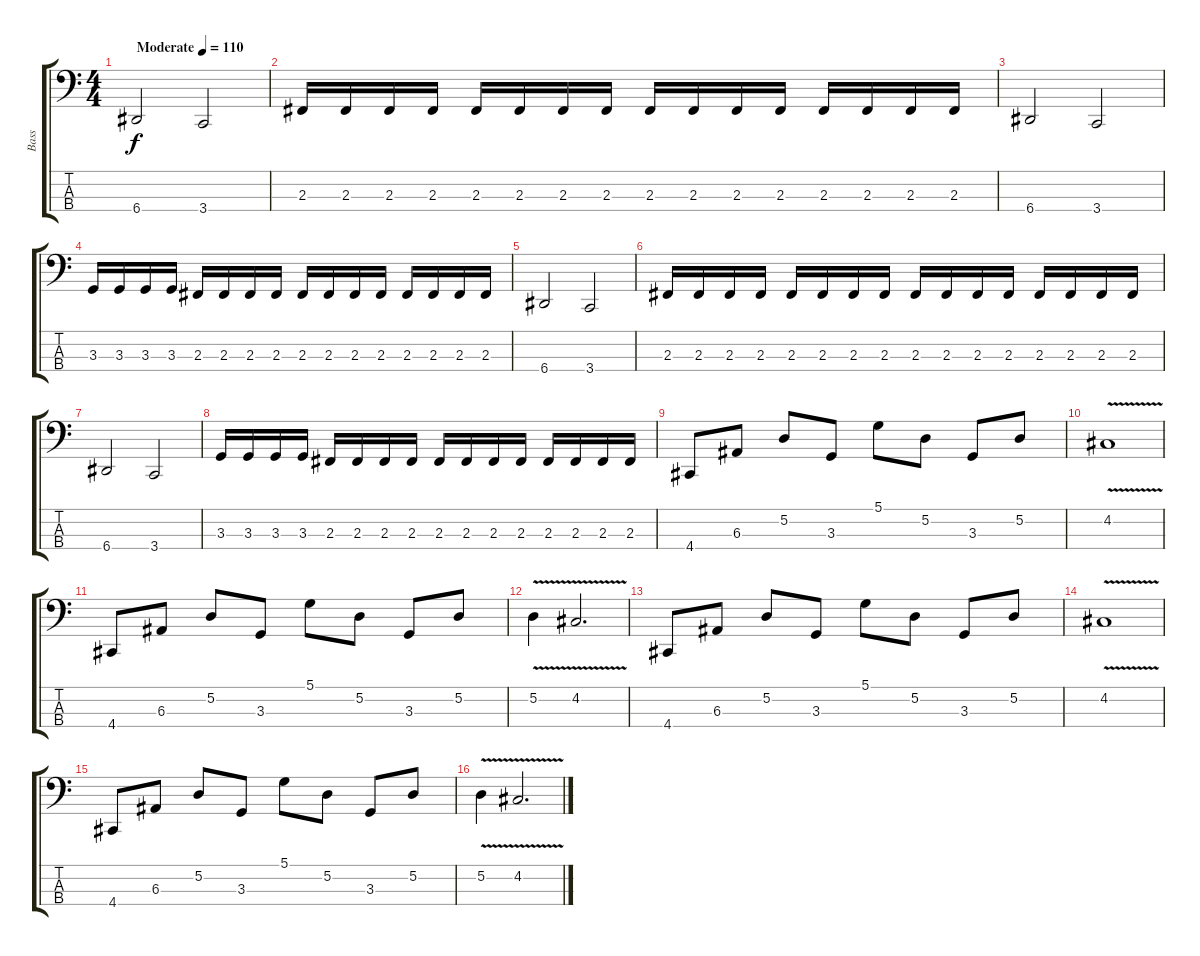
\track ("Bass" "Bass") {instrument distortionguitar}
\staff {score tabs}
\tuning (D2 A1 E1 A0) {hide}
\ts (4 4)
\tempo (110 "Moderate")
\clef f4
\ks c
6.4.2{dy f instrument distortionguitar} 3.4.2 |
2.3.16 2.3.16 2.3.16 2.3.16 2.3.16 2.3.16 2.3.16 2.3.16 2.3.16 2.3.16 2.3.16 2.3.16 2.3.16 2.3.16 2.3.16 2.3.16 |
6.4.2 3.4.2 |
3.3.16 3.3.16 3.3.16 3.3.16 2.3.16 2.3.16 2.3.16 2.3.16 2.3.16 2.3.16 2.3.16 2.3.16 2.3.16 2.3.16 2.3.16 2.3.16 |
6.4.2 3.4.2 |
2.3.16 2.3.16 2.3.16 2.3.16 2.3.16 2.3.16 2.3.16 2.3.16 2.3.16 2.3.16 2.3.16 2.3.16 2.3.16 2.3.16 2.3.16 2.3.16 |
6.4.2 3.4.2 |
3.3.16 3.3.16 3.3.16 3.3.16 2.3.16 2.3.16 2.3.16 2.3.16 2.3.16 2.3.16 2.3.16 2.3.16 2.3.16 2.3.16 2.3.16 2.3.16 |
4.4.8 6.3.8 5.2.8 3.3.8 5.1.8 5.2.8 3.3.8 5.2.8 |
4.2{v}.1 |
4.4.8 6.3.8 5.2.8 3.3.8 5.1.8 5.2.8 3.3.8 5.2.8 |
5.2{v}.4 4.2{v}.2{d} |
4.4.8 6.3.8 5.2.8 3.3.8 5.1.8 5.2.8 3.3.8 5.2.8 |
4.2{v}.1 |
4.4.8 6.3.8 5.2.8 3.3.8 5.1.8 5.2.8 3.3.8 5.2.8 |
5.2{v}.4 4.2{v}.2{d}
